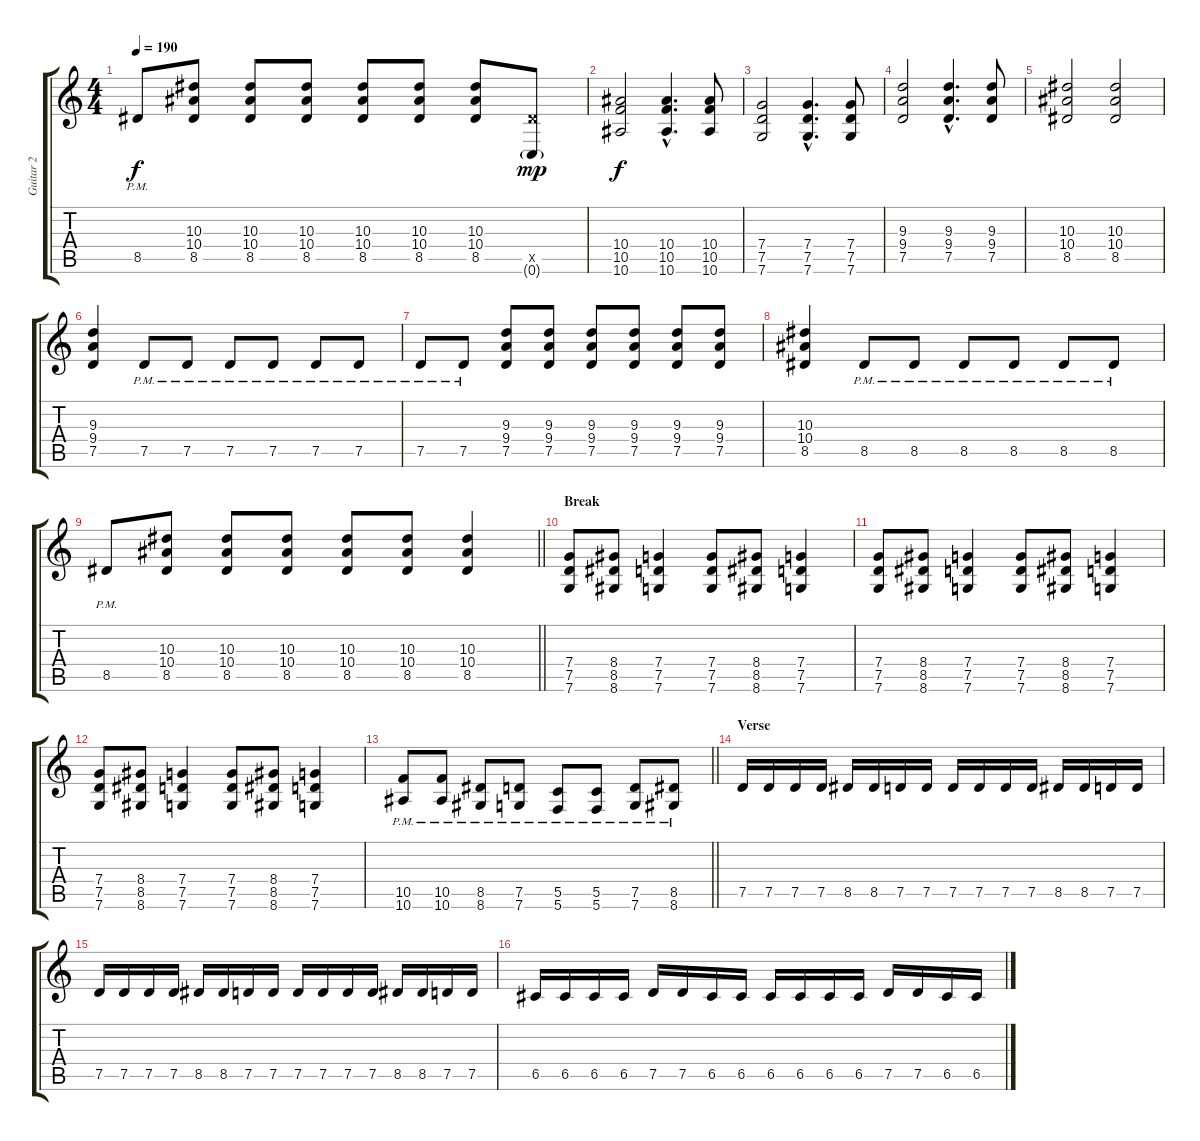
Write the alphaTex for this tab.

\track ("Guitar 2" "Guitar 2") {instrument distortionguitar}
\staff {score tabs}
\tuning (D4 A3 F3 C3 G2 C2) {hide}
\ts (4 4)
\tempo 190
\clef g2
\ks c
8.5{pm}.8{dy f} (10.3 10.4 8.5).8 (10.3 10.4 8.5).8 (10.3 10.4 8.5).8 (10.3 10.4 8.5).8 (10.3 10.4 8.5).8 (10.3 10.4 8.5).8 (8.5{x} 0.6{g}).8{dy mp} |
(10.4 10.5 10.6).2{dy f} (10.4{hac} 10.5{hac} 10.6{hac}).4{d} (10.4 10.5 10.6).8 |
(7.4 7.5 7.6).2 (7.4{hac} 7.5{hac} 7.6{hac}).4{d} (7.4 7.5 7.6).8 |
(9.3 9.4 7.5).2 (9.3{hac} 9.4{hac} 7.5{hac}).4{d} (9.3 9.4 7.5).8 |
(10.3 10.4 8.5).2 (10.3 10.4 8.5).2 |
(9.3 9.4 7.5).4 7.5{pm}.8 7.5{pm}.8 7.5{pm}.8 7.5{pm}.8 7.5{pm}.8 7.5{pm}.8 |
7.5{pm}.8 7.5{pm}.8 (9.3 9.4 7.5).8 (9.3 9.4 7.5).8 (9.3 9.4 7.5).8 (9.3 9.4 7.5).8 (9.3 9.4 7.5).8 (9.3 9.4 7.5).8 |
(10.3 10.4 8.5).4 8.5{pm}.8 8.5{pm}.8 8.5{pm}.8 8.5{pm}.8 8.5{pm}.8 8.5{pm}.8 |
\barLineRight lightlight
8.5{pm}.8 (10.3 10.4 8.5).8 (10.3 10.4 8.5).8 (10.3 10.4 8.5).8 (10.3 10.4 8.5).8 (10.3 10.4 8.5).8 (10.3 10.4 8.5).4 |
\section ("" "Break")
(7.4 7.5 7.6).8 (8.4 8.5 8.6).8 (7.4 7.5 7.6).4 (7.4 7.5 7.6).8 (8.4 8.5 8.6).8 (7.4 7.5 7.6).4 |
(7.4 7.5 7.6).8 (8.4 8.5 8.6).8 (7.4 7.5 7.6).4 (7.4 7.5 7.6).8 (8.4 8.5 8.6).8 (7.4 7.5 7.6).4 |
(7.4 7.5 7.6).8 (8.4 8.5 8.6).8 (7.4 7.5 7.6).4 (7.4 7.5 7.6).8 (8.4 8.5 8.6).8 (7.4 7.5 7.6).4 |
\barLineRight lightlight
(10.5{pm} 10.6{pm}).8 (10.5{pm} 10.6{pm}).8 (8.5{pm} 8.6{pm}).8 (7.5{pm} 7.6{pm}).8 (5.5{pm} 5.6{pm}).8 (5.5{pm} 5.6{pm}).8 (7.5{pm} 7.6{pm}).8 (8.5{pm} 8.6{pm}).8 |
\section ("" "Verse")
7.5.16 7.5.16 7.5.16 7.5.16 8.5.16 8.5.16 7.5.16 7.5.16 7.5.16 7.5.16 7.5.16 7.5.16 8.5.16 8.5.16 7.5.16 7.5.16 |
7.5.16 7.5.16 7.5.16 7.5.16 8.5.16 8.5.16 7.5.16 7.5.16 7.5.16 7.5.16 7.5.16 7.5.16 8.5.16 8.5.16 7.5.16 7.5.16 |
6.5.16 6.5.16 6.5.16 6.5.16 7.5.16 7.5.16 6.5.16 6.5.16 6.5.16 6.5.16 6.5.16 6.5.16 7.5.16 7.5.16 6.5.16 6.5.16
